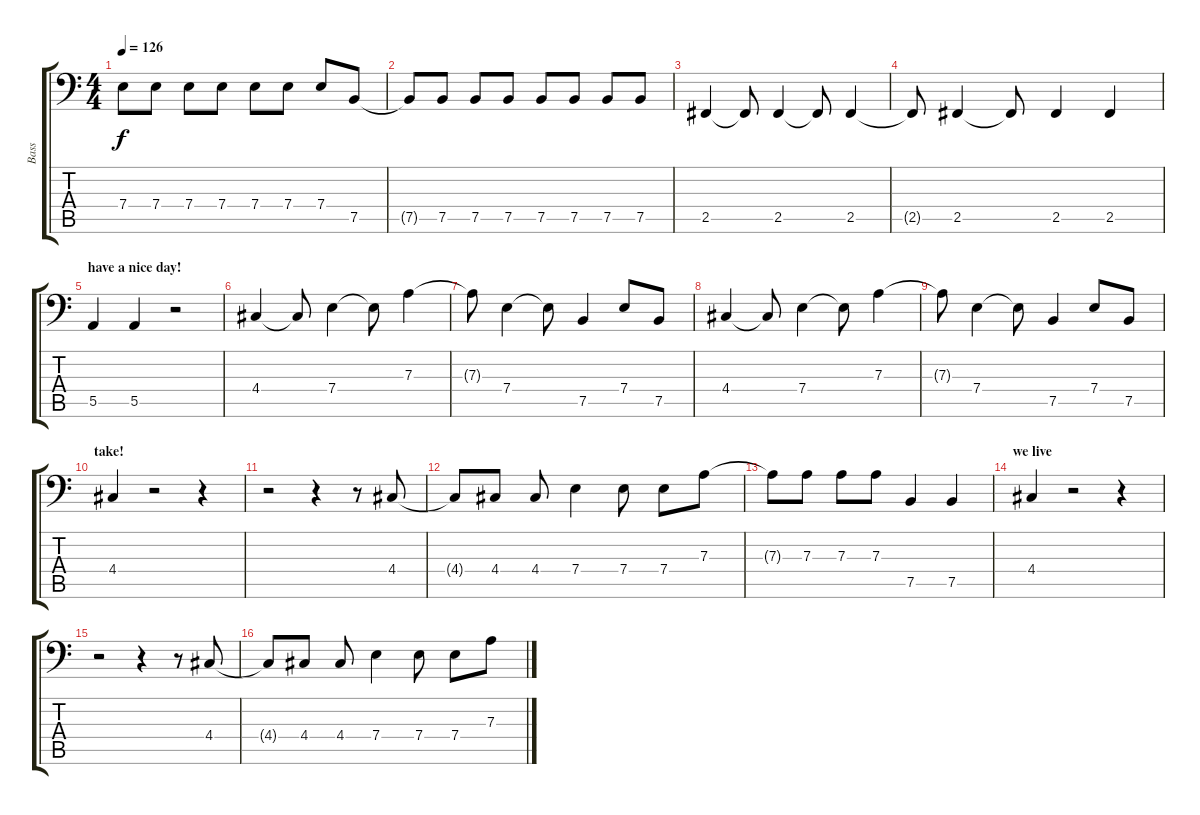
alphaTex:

\track ("Bass" "Bass") {instrument electricbassfinger}
\staff {score tabs}
\tuning (C3 G2 D2 A1 E1 B0) {hide}
\ts (4 4)
\tempo 126
\clef f4
\ks c
7.4{t}.8{dy f} 7.4.8 7.4.8 7.4.8 7.4.8 7.4.8 7.4.8 7.5.8 |
7.5{t}.8 7.5.8 7.5.8 7.5.8 7.5.8 7.5.8 7.5.8 7.5.8 |
2.5.4 2.5{t}.8 2.5.4 2.5{t}.8 2.5.4 |
2.5{t}.8 2.5.4 2.5{t}.8 2.5.4 2.5.4 |
\section ("" "have a nice day!")
5.5.4 5.5.4 r.2 |
4.4.4 4.4{t}.8 7.4.4 7.4{t}.8 7.3.4 |
7.3{t}.8 7.4.4 7.4{t}.8 7.5.4 7.4.8 7.5.8 |
4.4.4 4.4{t}.8 7.4.4 7.4{t}.8 7.3.4 |
7.3{t}.8 7.4.4 7.4{t}.8 7.5.4 7.4.8 7.5.8 |
\section ("" "take!")
4.4.4 r.2 r.4 |
r.2 r.4 r.8 4.4.8 |
4.4{t}.8 4.4.8 4.4.8 7.4.4 7.4.8 7.4.8 7.3.8 |
7.3{t}.8 7.3.8 7.3.8 7.3.8 7.5.4 7.5.4 |
\section ("" "we live")
4.4.4 r.2 r.4 |
r.2 r.4 r.8 4.4.8 |
4.4{t}.8 4.4.8 4.4.8 7.4.4 7.4.8 7.4.8 7.3.8
